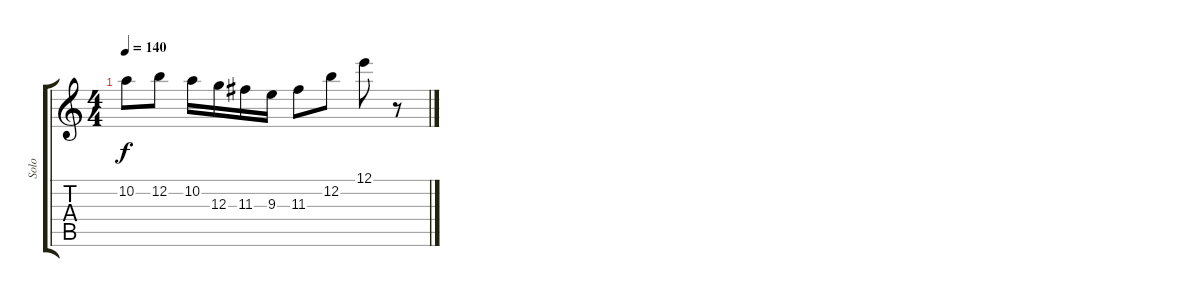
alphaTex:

\track ("Solo" "Solo") {instrument distortionguitar}
\staff {score tabs}
\tuning (E4 B3 G3 D3 A2 E2) {hide}
\ts (4 4)
\tempo 140
\clef g2
\ks c
10.2.8{dy f} 12.2.8 10.2.16 12.3.16 11.3.16 9.3.16 11.3.8 12.2.8 12.1.8 r.8
